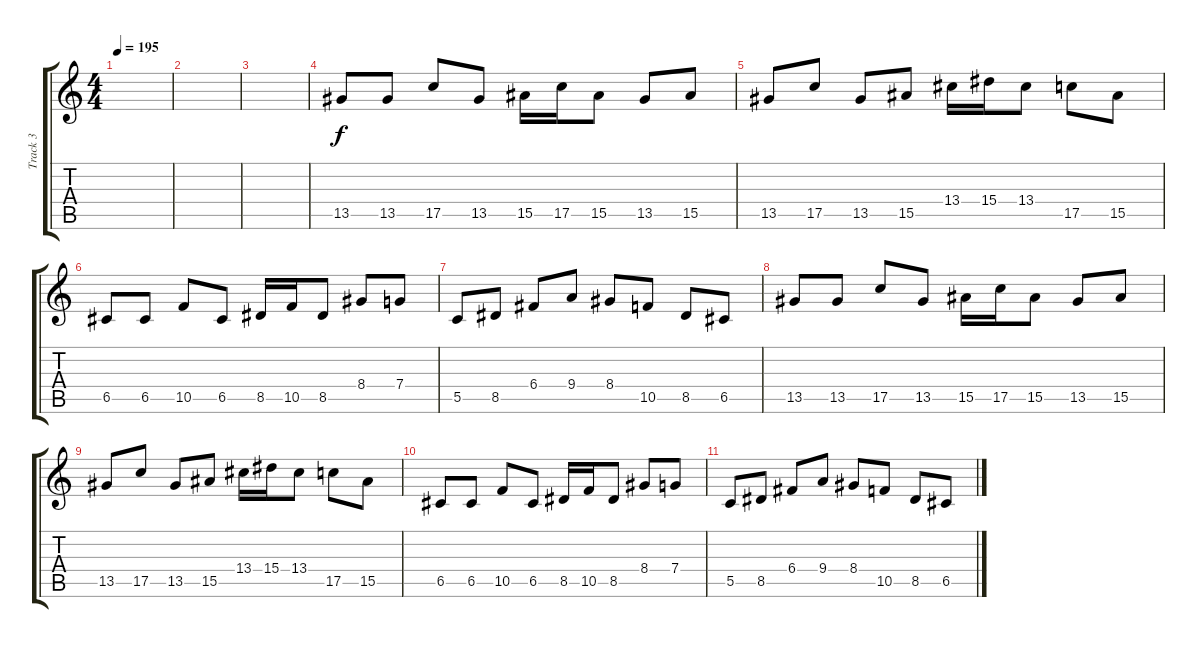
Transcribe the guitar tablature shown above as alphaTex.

\track ("Track 3" "Track 3") {instrument distortionguitar}
\staff {score tabs}
\tuning (D4 A3 F3 C3 G2 C2) {hide}
\ts (4 4)
\tempo 195
\clef g2
\ks c
|
|
|
13.5.8 13.5.8 17.5.8 13.5.8 15.5.16 17.5.16 15.5.8 13.5.8 15.5.8 |
13.5.8 17.5.8 13.5.8 15.5.8 13.4.16 15.4.16 13.4.8 17.5.8 15.5.8 |
6.5.8 6.5.8 10.5.8 6.5.8 8.5.16 10.5.16 8.5.8 8.4.8 7.4.8 |
5.5.8 8.5.8 6.4.8 9.4.8 8.4.8 10.5.8 8.5.8 6.5.8 |
13.5.8 13.5.8 17.5.8 13.5.8 15.5.16 17.5.16 15.5.8 13.5.8 15.5.8 |
13.5.8 17.5.8 13.5.8 15.5.8 13.4.16 15.4.16 13.4.8 17.5.8 15.5.8 |
6.5.8 6.5.8 10.5.8 6.5.8 8.5.16 10.5.16 8.5.8 8.4.8 7.4.8 |
5.5.8 8.5.8 6.4.8 9.4.8 8.4.8 10.5.8 8.5.8 6.5.8
